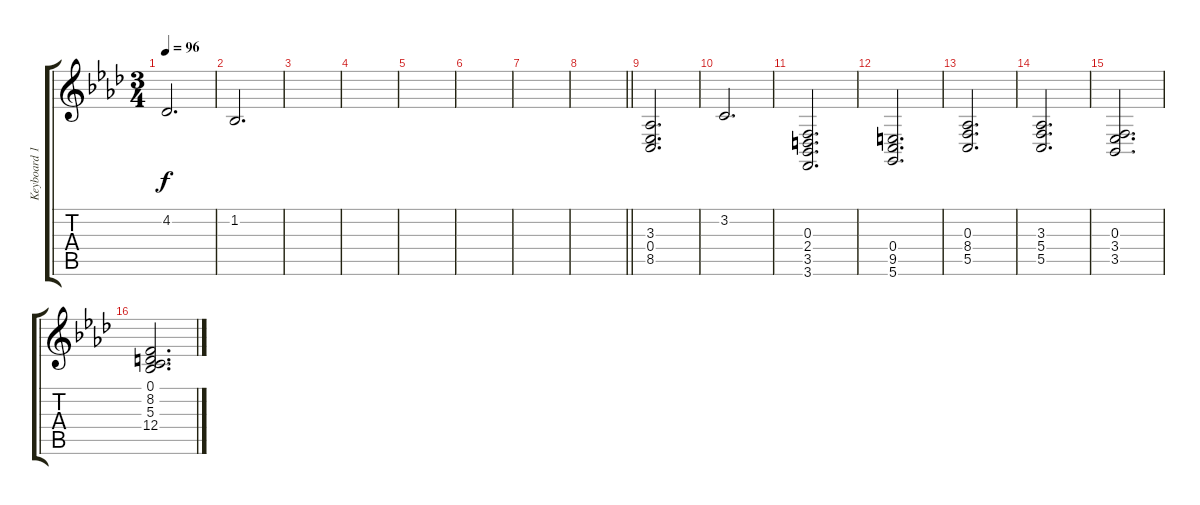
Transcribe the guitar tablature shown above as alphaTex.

\track ("Keyboard 1" "Keyboard 1") {instrument flute}
\staff {score tabs}
\tuning (D4 A3 F3 C3 G2 D2) {hide}
\ts (3 4)
\tempo 96
\clef g2
\ks fminor
4.2.2{d dy f} |
1.2.2{d} |
|
|
|
|
|
\barLineRight lightlight
|
(3.3 0.4 8.5).2{d volume 11 balance 8 instrument acousticgrandpiano} |
3.2.2{d} |
(0.3 2.4 3.5 3.6).2{d} |
(0.4 9.5 5.6).2{d} |
(0.3 8.4 5.5).2{d} |
(3.3 5.4 5.5).2{d} |
(0.3 3.4 3.5).2{d} |
(0.1 8.2 5.3 12.4).2{d}
